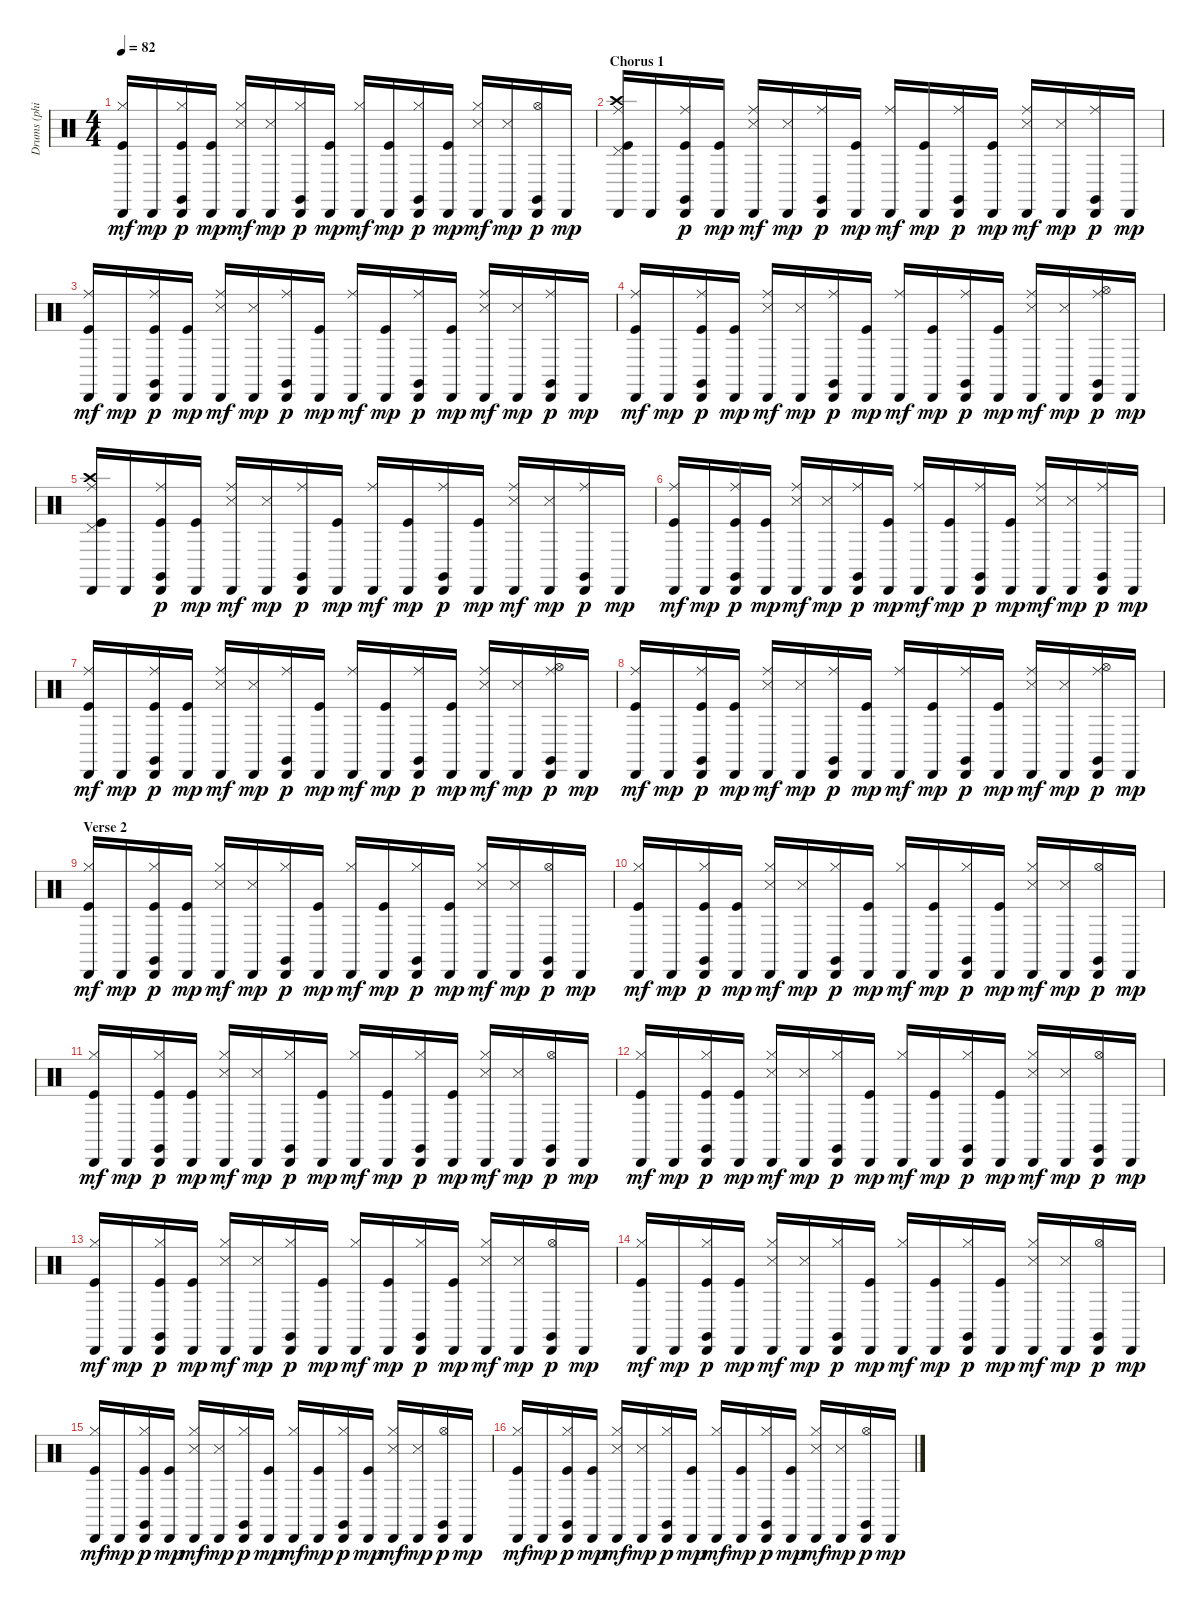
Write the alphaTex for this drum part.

\track ("Drums (phil)" "Drums (phi") {instrument percussion}
\staff {score}
\articulation defaults
\ts (4 4)
\tempo 82
\clef neutral
\ks c
("Hi-Hat (closed)" "Cabasa (hit)" "Kick (hit)").16{dy mf} "Cabasa (hit)".16{dy mp} ("Hi-Hat (closed)" "Cabasa (hit)" "Claves (hit)" "Kick (hit)").16{dy p} ("Cabasa (hit)" "Kick (hit)").16{dy mp} ("Hi-Hat (closed)" "Cabasa (hit)" "Snare (side stick) 3").16{dy mf} ("Cabasa (hit)" "Snare (side stick) 3").16{dy mp} ("Hi-Hat (closed)" "Cabasa (hit)" "Claves (hit)").16{dy p} ("Cabasa (hit)" "Kick (hit)").16{dy mp} ("Hi-Hat (closed)" "Cabasa (hit)").16{dy mf} ("Cabasa (hit)" "Kick (hit)").16{dy mp} ("Hi-Hat (closed)" "Cabasa (hit)" "Claves (hit)").16{dy p} ("Cabasa (hit)" "Kick (hit)").16{dy mp} ("Hi-Hat (closed)" "Cabasa (hit)" "Snare (side stick) 3").16{dy mf} ("Cabasa (hit)" "Snare (side stick) 3").16{dy mp} ("Hi-Hat (open)" "Cabasa (hit)" "Claves (hit)").16{dy p} "Cabasa (hit)".16{dy mp} |
\section ("" "Chorus 1")
("Ride (middle)" "Cabasa (hit)" "Crash high (hit)" "Pedal Hi-Hat (hit)" "Kick (hit)").16 "Cabasa (hit)".16 ("Ride (middle)" "Cabasa (hit)" "Claves (hit)" "Kick (hit)").16{dy p} ("Cabasa (hit)" "Kick (hit)").16{dy mp} ("Ride (middle)" "Cabasa (hit)" "Snare (side stick) 3").16{dy mf} ("Cabasa (hit)" "Snare (side stick) 3").16{dy mp} ("Ride (middle)" "Cabasa (hit)" "Claves (hit)").16{dy p} ("Cabasa (hit)" "Kick (hit)").16{dy mp} ("Ride (middle)" "Cabasa (hit)").16{dy mf} ("Cabasa (hit)" "Kick (hit)").16{dy mp} ("Ride (middle)" "Cabasa (hit)" "Claves (hit)").16{dy p} ("Cabasa (hit)" "Kick (hit)").16{dy mp} ("Ride (middle)" "Cabasa (hit)" "Snare (side stick) 3").16{dy mf} ("Cabasa (hit)" "Snare (side stick) 3").16{dy mp} ("Ride (middle)" "Cabasa (hit)" "Claves (hit)").16{dy p} "Cabasa (hit)".16{dy mp} |
("Ride (middle)" "Cabasa (hit)" "Kick (hit)").16{dy mf} "Cabasa (hit)".16{dy mp} ("Ride (middle)" "Cabasa (hit)" "Claves (hit)" "Kick (hit)").16{dy p} ("Cabasa (hit)" "Kick (hit)").16{dy mp} ("Ride (middle)" "Cabasa (hit)" "Snare (side stick) 3").16{dy mf} ("Cabasa (hit)" "Snare (side stick) 3").16{dy mp} ("Ride (middle)" "Cabasa (hit)" "Claves (hit)").16{dy p} ("Cabasa (hit)" "Kick (hit)").16{dy mp} ("Ride (middle)" "Cabasa (hit)").16{dy mf} ("Cabasa (hit)" "Kick (hit)").16{dy mp} ("Ride (middle)" "Cabasa (hit)" "Claves (hit)").16{dy p} ("Cabasa (hit)" "Kick (hit)").16{dy mp} ("Ride (middle)" "Cabasa (hit)" "Snare (side stick) 3").16{dy mf} ("Cabasa (hit)" "Snare (side stick) 3").16{dy mp} ("Ride (middle)" "Cabasa (hit)" "Claves (hit)").16{dy p} "Cabasa (hit)".16{dy mp} |
("Ride (middle)" "Cabasa (hit)" "Kick (hit)").16{dy mf} "Cabasa (hit)".16{dy mp} ("Ride (middle)" "Cabasa (hit)" "Claves (hit)" "Kick (hit)").16{dy p} ("Cabasa (hit)" "Kick (hit)").16{dy mp} ("Ride (middle)" "Cabasa (hit)" "Snare (side stick) 3").16{dy mf} ("Cabasa (hit)" "Snare (side stick) 3").16{dy mp} ("Ride (middle)" "Cabasa (hit)" "Claves (hit)").16{dy p} ("Cabasa (hit)" "Kick (hit)").16{dy mp} ("Ride (middle)" "Cabasa (hit)").16{dy mf} ("Cabasa (hit)" "Kick (hit)").16{dy mp} ("Ride (middle)" "Cabasa (hit)" "Claves (hit)").16{dy p} ("Cabasa (hit)" "Kick (hit)").16{dy mp} ("Ride (middle)" "Cabasa (hit)" "Snare (side stick) 3").16{dy mf} ("Cabasa (hit)" "Snare (side stick) 3").16{dy mp} ("Ride (middle)" "Cabasa (hit)" "Claves (hit)" "Hi-Hat (open)").16{dy p} "Cabasa (hit)".16{dy mp} |
("Ride (middle)" "Cabasa (hit)" "Crash high (hit)" "Pedal Hi-Hat (hit)" "Kick (hit)").16 "Cabasa (hit)".16 ("Ride (middle)" "Cabasa (hit)" "Claves (hit)" "Kick (hit)").16{dy p} ("Cabasa (hit)" "Kick (hit)").16{dy mp} ("Ride (middle)" "Cabasa (hit)" "Snare (side stick) 3").16{dy mf} ("Cabasa (hit)" "Snare (side stick) 3").16{dy mp} ("Ride (middle)" "Cabasa (hit)" "Claves (hit)").16{dy p} ("Cabasa (hit)" "Kick (hit)").16{dy mp} ("Ride (middle)" "Cabasa (hit)").16{dy mf} ("Cabasa (hit)" "Kick (hit)").16{dy mp} ("Ride (middle)" "Cabasa (hit)" "Claves (hit)").16{dy p} ("Cabasa (hit)" "Kick (hit)").16{dy mp} ("Ride (middle)" "Cabasa (hit)" "Snare (side stick) 3").16{dy mf} ("Cabasa (hit)" "Snare (side stick) 3").16{dy mp} ("Ride (middle)" "Cabasa (hit)" "Claves (hit)").16{dy p} "Cabasa (hit)".16{dy mp} |
("Ride (middle)" "Cabasa (hit)" "Kick (hit)").16{dy mf} "Cabasa (hit)".16{dy mp} ("Ride (middle)" "Cabasa (hit)" "Claves (hit)" "Kick (hit)").16{dy p} ("Cabasa (hit)" "Kick (hit)").16{dy mp} ("Ride (middle)" "Cabasa (hit)" "Snare (side stick) 3").16{dy mf} ("Cabasa (hit)" "Snare (side stick) 3").16{dy mp} ("Ride (middle)" "Cabasa (hit)" "Claves (hit)").16{dy p} ("Cabasa (hit)" "Kick (hit)").16{dy mp} ("Ride (middle)" "Cabasa (hit)").16{dy mf} ("Cabasa (hit)" "Kick (hit)").16{dy mp} ("Ride (middle)" "Cabasa (hit)" "Claves (hit)").16{dy p} ("Cabasa (hit)" "Kick (hit)").16{dy mp} ("Ride (middle)" "Cabasa (hit)" "Snare (side stick) 3").16{dy mf} ("Cabasa (hit)" "Snare (side stick) 3").16{dy mp} ("Ride (middle)" "Cabasa (hit)" "Claves (hit)").16{dy p} "Cabasa (hit)".16{dy mp} |
("Ride (middle)" "Cabasa (hit)" "Kick (hit)").16{dy mf} "Cabasa (hit)".16{dy mp} ("Ride (middle)" "Cabasa (hit)" "Claves (hit)" "Kick (hit)").16{dy p} ("Cabasa (hit)" "Kick (hit)").16{dy mp} ("Ride (middle)" "Cabasa (hit)" "Snare (side stick) 3").16{dy mf} ("Cabasa (hit)" "Snare (side stick) 3").16{dy mp} ("Ride (middle)" "Cabasa (hit)" "Claves (hit)").16{dy p} ("Cabasa (hit)" "Kick (hit)").16{dy mp} ("Ride (middle)" "Cabasa (hit)").16{dy mf} ("Cabasa (hit)" "Kick (hit)").16{dy mp} ("Ride (middle)" "Cabasa (hit)" "Claves (hit)").16{dy p} ("Cabasa (hit)" "Kick (hit)").16{dy mp} ("Ride (middle)" "Cabasa (hit)" "Snare (side stick) 3").16{dy mf} ("Cabasa (hit)" "Snare (side stick) 3").16{dy mp} ("Ride (middle)" "Cabasa (hit)" "Claves (hit)" "Hi-Hat (open)").16{dy p} "Cabasa (hit)".16{dy mp} |
("Ride (middle)" "Cabasa (hit)" "Kick (hit)").16{dy mf} "Cabasa (hit)".16{dy mp} ("Ride (middle)" "Cabasa (hit)" "Claves (hit)" "Kick (hit)").16{dy p} ("Cabasa (hit)" "Kick (hit)").16{dy mp} ("Ride (middle)" "Cabasa (hit)" "Snare (side stick) 3").16{dy mf} ("Cabasa (hit)" "Snare (side stick) 3").16{dy mp} ("Ride (middle)" "Cabasa (hit)" "Claves (hit)").16{dy p} ("Cabasa (hit)" "Kick (hit)").16{dy mp} ("Ride (middle)" "Cabasa (hit)").16{dy mf} ("Cabasa (hit)" "Kick (hit)").16{dy mp} ("Ride (middle)" "Cabasa (hit)" "Claves (hit)").16{dy p} ("Cabasa (hit)" "Kick (hit)").16{dy mp} ("Ride (middle)" "Cabasa (hit)" "Snare (side stick) 3").16{dy mf} ("Cabasa (hit)" "Snare (side stick) 3").16{dy mp} ("Ride (middle)" "Cabasa (hit)" "Claves (hit)" "Hi-Hat (open)").16{dy p} "Cabasa (hit)".16{dy mp} |
\section ("" "Verse 2")
("Hi-Hat (closed)" "Cabasa (hit)" "Kick (hit)").16{dy mf} "Cabasa (hit)".16{dy mp} ("Hi-Hat (closed)" "Cabasa (hit)" "Claves (hit)" "Kick (hit)").16{dy p} ("Cabasa (hit)" "Kick (hit)").16{dy mp} ("Hi-Hat (closed)" "Cabasa (hit)" "Snare (side stick) 3").16{dy mf} ("Cabasa (hit)" "Snare (side stick) 3").16{dy mp} ("Hi-Hat (closed)" "Cabasa (hit)" "Claves (hit)").16{dy p} ("Cabasa (hit)" "Kick (hit)").16{dy mp} ("Hi-Hat (closed)" "Cabasa (hit)").16{dy mf} ("Cabasa (hit)" "Kick (hit)").16{dy mp} ("Hi-Hat (closed)" "Cabasa (hit)" "Claves (hit)").16{dy p} ("Cabasa (hit)" "Kick (hit)").16{dy mp} ("Hi-Hat (closed)" "Cabasa (hit)" "Snare (side stick) 3").16{dy mf} ("Cabasa (hit)" "Snare (side stick) 3").16{dy mp} ("Hi-Hat (open)" "Cabasa (hit)" "Claves (hit)").16{dy p} "Cabasa (hit)".16{dy mp} |
("Hi-Hat (closed)" "Cabasa (hit)" "Kick (hit)").16{dy mf} "Cabasa (hit)".16{dy mp} ("Hi-Hat (closed)" "Cabasa (hit)" "Claves (hit)" "Kick (hit)").16{dy p} ("Cabasa (hit)" "Kick (hit)").16{dy mp} ("Hi-Hat (closed)" "Cabasa (hit)" "Snare (side stick) 3").16{dy mf} ("Cabasa (hit)" "Snare (side stick) 3").16{dy mp} ("Hi-Hat (closed)" "Cabasa (hit)" "Claves (hit)").16{dy p} ("Cabasa (hit)" "Kick (hit)").16{dy mp} ("Hi-Hat (closed)" "Cabasa (hit)").16{dy mf} ("Cabasa (hit)" "Kick (hit)").16{dy mp} ("Hi-Hat (closed)" "Cabasa (hit)" "Claves (hit)").16{dy p} ("Cabasa (hit)" "Kick (hit)").16{dy mp} ("Hi-Hat (closed)" "Cabasa (hit)" "Snare (side stick) 3").16{dy mf} ("Cabasa (hit)" "Snare (side stick) 3").16{dy mp} ("Hi-Hat (open)" "Cabasa (hit)" "Claves (hit)").16{dy p} "Cabasa (hit)".16{dy mp} |
("Hi-Hat (closed)" "Cabasa (hit)" "Kick (hit)").16{dy mf} "Cabasa (hit)".16{dy mp} ("Hi-Hat (closed)" "Cabasa (hit)" "Claves (hit)" "Kick (hit)").16{dy p} ("Cabasa (hit)" "Kick (hit)").16{dy mp} ("Hi-Hat (closed)" "Cabasa (hit)" "Snare (side stick) 3").16{dy mf} ("Cabasa (hit)" "Snare (side stick) 3").16{dy mp} ("Hi-Hat (closed)" "Cabasa (hit)" "Claves (hit)").16{dy p} ("Cabasa (hit)" "Kick (hit)").16{dy mp} ("Hi-Hat (closed)" "Cabasa (hit)").16{dy mf} ("Cabasa (hit)" "Kick (hit)").16{dy mp} ("Hi-Hat (closed)" "Cabasa (hit)" "Claves (hit)").16{dy p} ("Cabasa (hit)" "Kick (hit)").16{dy mp} ("Hi-Hat (closed)" "Cabasa (hit)" "Snare (side stick) 3").16{dy mf} ("Cabasa (hit)" "Snare (side stick) 3").16{dy mp} ("Hi-Hat (open)" "Cabasa (hit)" "Claves (hit)").16{dy p} "Cabasa (hit)".16{dy mp} |
("Hi-Hat (closed)" "Cabasa (hit)" "Kick (hit)").16{dy mf} "Cabasa (hit)".16{dy mp} ("Hi-Hat (closed)" "Cabasa (hit)" "Claves (hit)" "Kick (hit)").16{dy p} ("Cabasa (hit)" "Kick (hit)").16{dy mp} ("Hi-Hat (closed)" "Cabasa (hit)" "Snare (side stick) 3").16{dy mf} ("Cabasa (hit)" "Snare (side stick) 3").16{dy mp} ("Hi-Hat (closed)" "Cabasa (hit)" "Claves (hit)").16{dy p} ("Cabasa (hit)" "Kick (hit)").16{dy mp} ("Hi-Hat (closed)" "Cabasa (hit)").16{dy mf} ("Cabasa (hit)" "Kick (hit)").16{dy mp} ("Hi-Hat (closed)" "Cabasa (hit)" "Claves (hit)").16{dy p} ("Cabasa (hit)" "Kick (hit)").16{dy mp} ("Hi-Hat (closed)" "Cabasa (hit)" "Snare (side stick) 3").16{dy mf} ("Cabasa (hit)" "Snare (side stick) 3").16{dy mp} ("Hi-Hat (open)" "Cabasa (hit)" "Claves (hit)").16{dy p} "Cabasa (hit)".16{dy mp} |
("Hi-Hat (closed)" "Cabasa (hit)" "Kick (hit)").16{dy mf} "Cabasa (hit)".16{dy mp} ("Hi-Hat (closed)" "Cabasa (hit)" "Claves (hit)" "Kick (hit)").16{dy p} ("Cabasa (hit)" "Kick (hit)").16{dy mp} ("Hi-Hat (closed)" "Cabasa (hit)" "Snare (side stick) 3").16{dy mf} ("Cabasa (hit)" "Snare (side stick) 3").16{dy mp} ("Hi-Hat (closed)" "Cabasa (hit)" "Claves (hit)").16{dy p} ("Cabasa (hit)" "Kick (hit)").16{dy mp} ("Hi-Hat (closed)" "Cabasa (hit)").16{dy mf} ("Cabasa (hit)" "Kick (hit)").16{dy mp} ("Hi-Hat (closed)" "Cabasa (hit)" "Claves (hit)").16{dy p} ("Cabasa (hit)" "Kick (hit)").16{dy mp} ("Hi-Hat (closed)" "Cabasa (hit)" "Snare (side stick) 3").16{dy mf} ("Cabasa (hit)" "Snare (side stick) 3").16{dy mp} ("Hi-Hat (open)" "Cabasa (hit)" "Claves (hit)").16{dy p} "Cabasa (hit)".16{dy mp} |
("Hi-Hat (closed)" "Cabasa (hit)" "Kick (hit)").16{dy mf} "Cabasa (hit)".16{dy mp} ("Hi-Hat (closed)" "Cabasa (hit)" "Claves (hit)" "Kick (hit)").16{dy p} ("Cabasa (hit)" "Kick (hit)").16{dy mp} ("Hi-Hat (closed)" "Cabasa (hit)" "Snare (side stick) 3").16{dy mf} ("Cabasa (hit)" "Snare (side stick) 3").16{dy mp} ("Hi-Hat (closed)" "Cabasa (hit)" "Claves (hit)").16{dy p} ("Cabasa (hit)" "Kick (hit)").16{dy mp} ("Hi-Hat (closed)" "Cabasa (hit)").16{dy mf} ("Cabasa (hit)" "Kick (hit)").16{dy mp} ("Hi-Hat (closed)" "Cabasa (hit)" "Claves (hit)").16{dy p} ("Cabasa (hit)" "Kick (hit)").16{dy mp} ("Hi-Hat (closed)" "Cabasa (hit)" "Snare (side stick) 3").16{dy mf} ("Cabasa (hit)" "Snare (side stick) 3").16{dy mp} ("Hi-Hat (open)" "Cabasa (hit)" "Claves (hit)").16{dy p} "Cabasa (hit)".16{dy mp} |
("Hi-Hat (closed)" "Cabasa (hit)" "Kick (hit)").16{dy mf} "Cabasa (hit)".16{dy mp} ("Hi-Hat (closed)" "Cabasa (hit)" "Claves (hit)" "Kick (hit)").16{dy p} ("Cabasa (hit)" "Kick (hit)").16{dy mp} ("Hi-Hat (closed)" "Cabasa (hit)" "Snare (side stick) 3").16{dy mf} ("Cabasa (hit)" "Snare (side stick) 3").16{dy mp} ("Hi-Hat (closed)" "Cabasa (hit)" "Claves (hit)").16{dy p} ("Cabasa (hit)" "Kick (hit)").16{dy mp} ("Hi-Hat (closed)" "Cabasa (hit)").16{dy mf} ("Cabasa (hit)" "Kick (hit)").16{dy mp} ("Hi-Hat (closed)" "Cabasa (hit)" "Claves (hit)").16{dy p} ("Cabasa (hit)" "Kick (hit)").16{dy mp} ("Hi-Hat (closed)" "Cabasa (hit)" "Snare (side stick) 3").16{dy mf} ("Cabasa (hit)" "Snare (side stick) 3").16{dy mp} ("Hi-Hat (open)" "Cabasa (hit)" "Claves (hit)").16{dy p} "Cabasa (hit)".16{dy mp} |
("Hi-Hat (closed)" "Cabasa (hit)" "Kick (hit)").16{dy mf} "Cabasa (hit)".16{dy mp} ("Hi-Hat (closed)" "Cabasa (hit)" "Claves (hit)" "Kick (hit)").16{dy p} ("Cabasa (hit)" "Kick (hit)").16{dy mp} ("Hi-Hat (closed)" "Cabasa (hit)" "Snare (side stick) 3").16{dy mf} ("Cabasa (hit)" "Snare (side stick) 3").16{dy mp} ("Hi-Hat (closed)" "Cabasa (hit)" "Claves (hit)").16{dy p} ("Cabasa (hit)" "Kick (hit)").16{dy mp} ("Hi-Hat (closed)" "Cabasa (hit)").16{dy mf} ("Cabasa (hit)" "Kick (hit)").16{dy mp} ("Hi-Hat (closed)" "Cabasa (hit)" "Claves (hit)").16{dy p} ("Cabasa (hit)" "Kick (hit)").16{dy mp} ("Hi-Hat (closed)" "Cabasa (hit)" "Snare (side stick) 3").16{dy mf} ("Cabasa (hit)" "Snare (side stick) 3").16{dy mp} ("Hi-Hat (open)" "Cabasa (hit)" "Claves (hit)").16{dy p} "Cabasa (hit)".16{dy mp}
